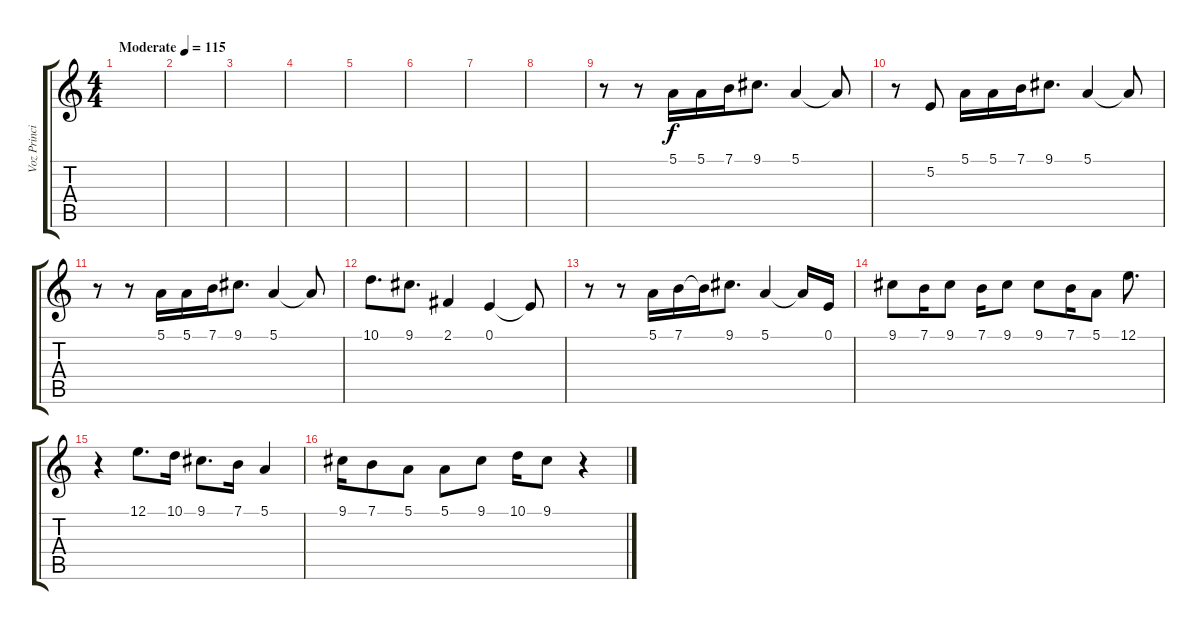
\track ("Voz Principal" "Voz Princi") {instrument violin}
\staff {score tabs}
\tuning (E4 B3 G3 D3 A2 E2) {hide}
\ts (4 4)
\tempo (115 "Moderate")
\clef g2
\ks c
|
|
|
|
|
|
|
|
r.8 r.8 5.1.16 5.1.16 7.1.16 9.1.8{d} 5.1.4 5.1{t}.8 |
r.8 5.2.8 5.1.16 5.1.16 7.1.16 9.1.8{d} 5.1.4 5.1{t}.8 |
r.8 r.8 5.1.16 5.1.16 7.1.16 9.1.8{d} 5.1.4 5.1{t}.8 |
10.1.8{d} 9.1.8{d} 2.1.4 0.1.4 0.1{t}.8 |
r.8 r.8 5.1.16 7.1.16 7.1{t}.16 9.1.8{d} 5.1.4 5.1{t}.16 0.1.16 |
9.1.8 7.1.16 9.1.8 7.1.16 9.1.8 9.1.8 7.1.16 5.1.8 12.1.8{d} |
r.4 12.1.8{d} 10.1.16 9.1.8{d} 7.1.16 5.1.4 |
9.1.16 7.1.8 5.1.8 5.1.8 9.1.8 10.1.16 9.1.8 r.4
